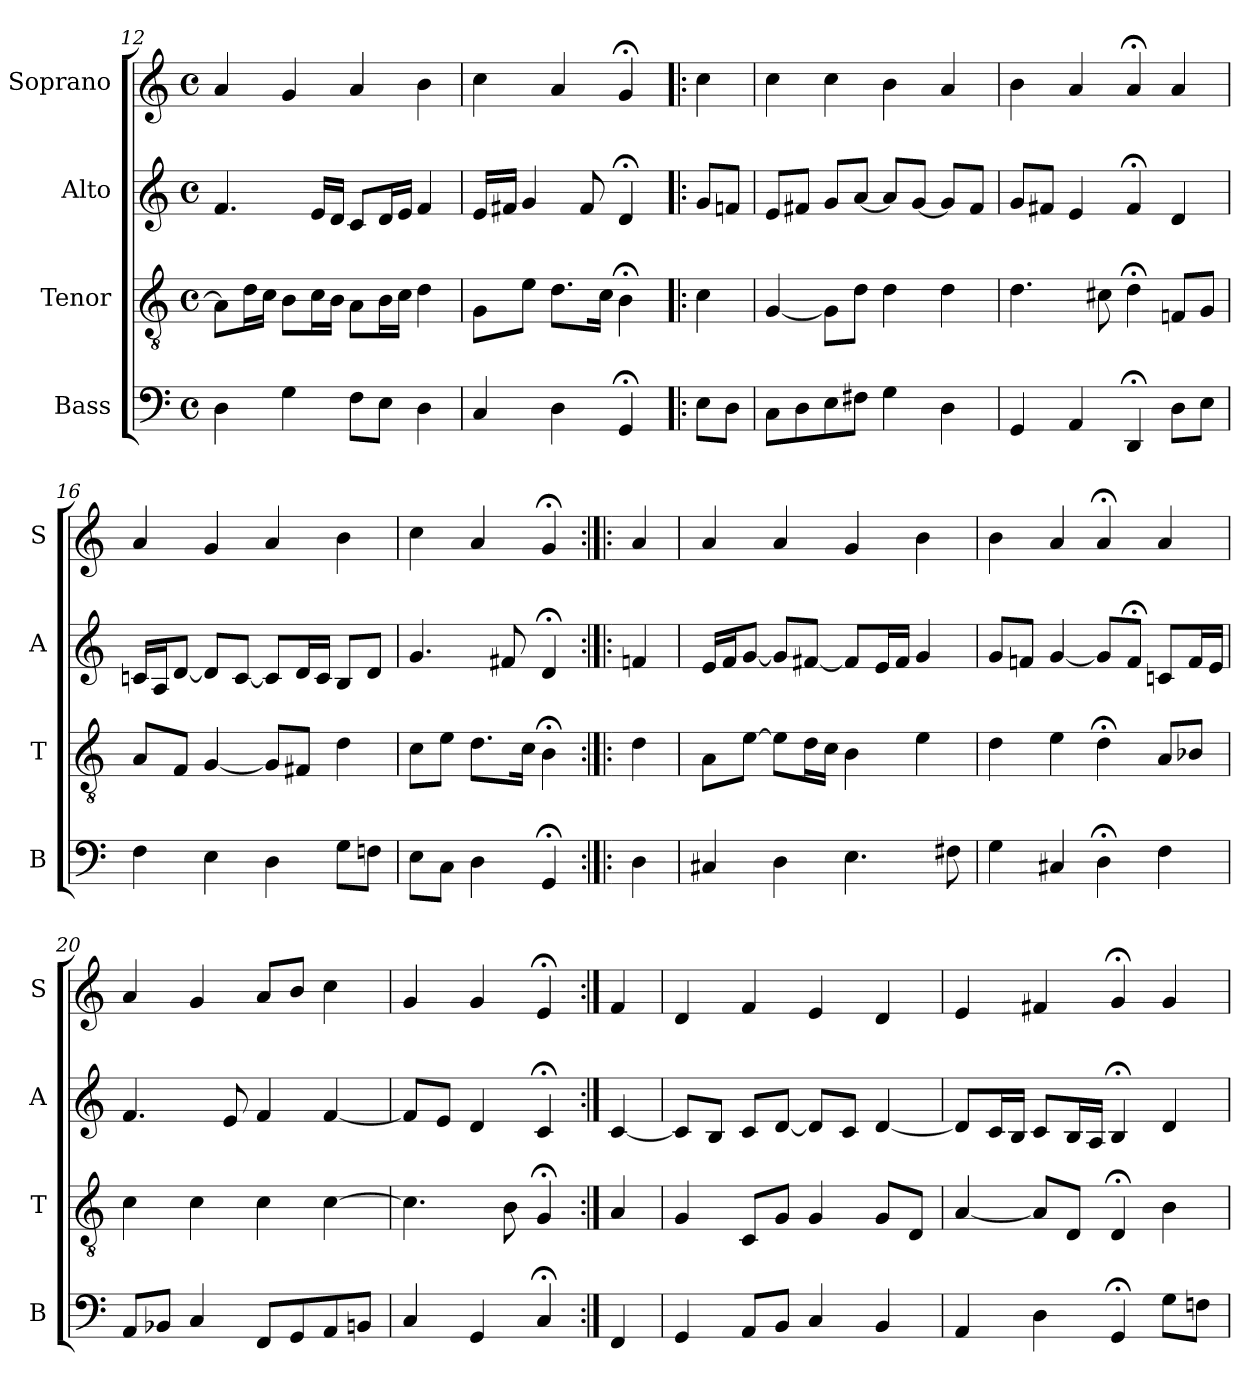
**kern	**kern	**kern	**kern
*part4	*part3	*part2	*part1
*staff4	*staff3	*staff2	*staff1
*I"Bass	*I"Tenor	*I"Alto	*I"Soprano
*I'B	*I'T	*I'A	*I'S
*clefF4	*clefGv2	*clefG2	*clefG2
*k[]	*k[]	*k[]	*k[]
*E:phr	*E:phr	*E:phr	*E:phr
*M4/4	*M4/4	*M4/4	*M4/4
*met(c)	*met(c)	*met(c)	*met(c)
=12	=12	=12	=12
4D	8AL]	4.f	4a
.	16dL	.	.
.	16cJJ	.	.
4Gi	8BL	.	4g
.	16cL	16eLL	.
.	16BJJ	16diJJ	.
8FiL	8AL	8ciL	4a
8EJ	16BL	16dL	.
.	16cJJ	16eJJ	.
4D	4d	4f	4b
=13	=13	=13	=13
4C	8GL	16eLL	4cc
.	.	16f#XJJ	.
.	8eJ	4g	.
4D	8.dL	.	4a
.	.	8f#	.
.	16cJk	.	.
4GG;<	4B;<	4d;<	4g;<
=!|:	=!|:	=!|:	=!|:
8EL	4c	8gL	4cc
8DJ	.	8fnJ	.
=14	=14	=14	=14
8CL	[4G	8eL	4cc
8D	.	8f#XJ	.
8E	8GL]	8gL	4cc
8F#XJ	8dJ	[8aJ	.
4G	4d	8aL]	4b
.	.	[8gJ	.
4D	4d	8gL]	4a
.	.	8f#J	.
=15	=15	=15	=15
4GG	4.d	8gL	4b
.	.	8f#XJ	.
4AA	.	4e	4a
.	8c#X	.	.
4DD;<	4d;<	4f#;<	4a;<
8DL	8FnL	4d	4a
8EJ	8GJ	.	.
=16	=16	=16	=16
4F	8AL	16cnLL	4a
.	.	16AJ	.
.	8FJ	[8dJ	.
4E	[4G	8dL]	4g
.	.	[8cJ	.
4D	8GL]	8cL]	4a
.	8F#XJ	16dL	.
.	.	16cJJ	.
8GL	4d	8BL	4b
8FnJ	.	8dJ	.
=17	=17	=17	=17
8EL	8cL	4.g	4cc
8CJ	8eJ	.	.
4D	8.dL	.	4a
.	.	8f#X	.
.	16cJk	.	.
4GG;<	4B;<	4d;<	4g;<
=:|!|:	=:|!|:	=:|!|:	=:|!|:
4D	4d	4fn	4a
=18	=18	=18	=18
4C#X	8AL	16eLL	4a
.	.	16fJ	.
.	[8eJ	[8gJ	.
4D	8eL]	8gL]	4a
.	16dL	[8f#XJ	.
.	16cJJ	.	.
4.E	4B	8f#L]	4g
.	.	16eL	.
.	.	16f#JJ	.
.	4e	4g	4b
8F#X	.	.	.
=19	=19	=19	=19
4G	4d	8gL	4b
.	.	8fnJ	.
4C#X	4e	[4g	4a
4D;<	4d;<	8gL]	4a;<
.	.	8f;<J	.
4F	8AL	8cnL	4a
.	8B-XJ	16fL	.
.	.	16eJJ	.
=20	=20	=20	=20
8AAL	4c	4.f	4a
8BB-XJ	.	.	.
4C	4c	.	4g
.	.	8e	.
8FFL	4c	4f	8aL
8GG	.	.	8bJ
8AA	[4c	[4f	4cc
8BBnJ	.	.	.
=21	=21	=21	=21
4C	4.c]	8fL]	4g
.	.	8eJ	.
4GG	.	4d	4g
.	8B	.	.
4C;<	4G;<	4c;<	4e;<
=:|!	=:|!	=:|!	=:|!
4FF	4A	[4c	4f
=22	=22	=22	=22
4GG	4G	8cL]	4d
.	.	8BJ	.
8AAL	8CL	8cL	4f
8BBJ	8GJ	[8dJ	.
4C	4G	8dL]	4e
.	.	8cJ	.
4BB	8GL	[4d	4d
.	8DJ	.	.
=23	=23	=23	=23
4AA	[4A	8dL]	4e
.	.	16cL	.
.	.	16BJJ	.
4D	8AL]	8cL	4f#X
.	8DJ	16BL	.
.	.	16AJJ	.
4GG;<	4D;<	4B;<	4g;<
8GL	4B	4d	4g
8FnJ	.	.	.
=	=	=	=
*-	*-	*-	*-
